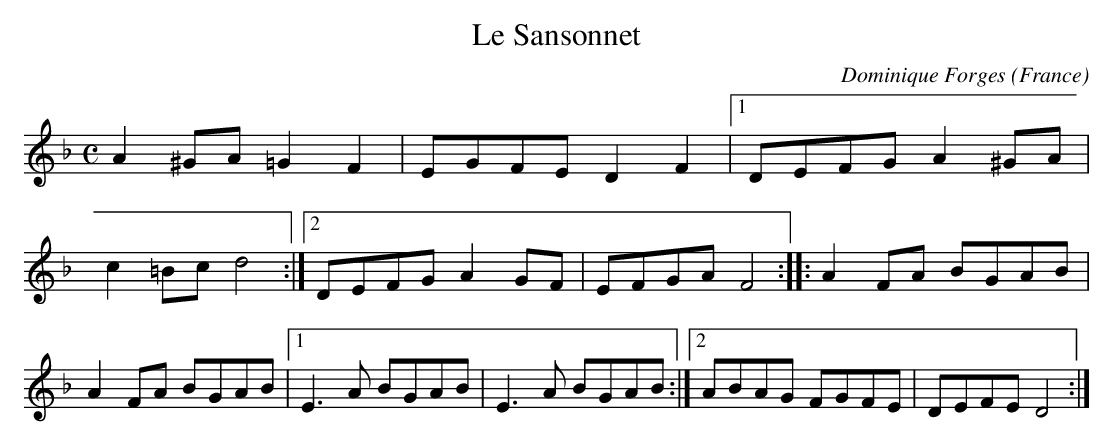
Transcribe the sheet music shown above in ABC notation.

X:1
T:Le Sansonnet
O:France
M:C
C:Dominique Forges
K:Dm
A2^GA=G2F2|EGFED2F2|1 DEFGA2^GA|c2=Bcd4:|2\
DEFGA2GF|EFGAF4::\
A2FA BGAB|A2FA BGAB|1 E3A BGAB| E3A BGAB:|2\
ABAG FGFE|DEFE D4:|
